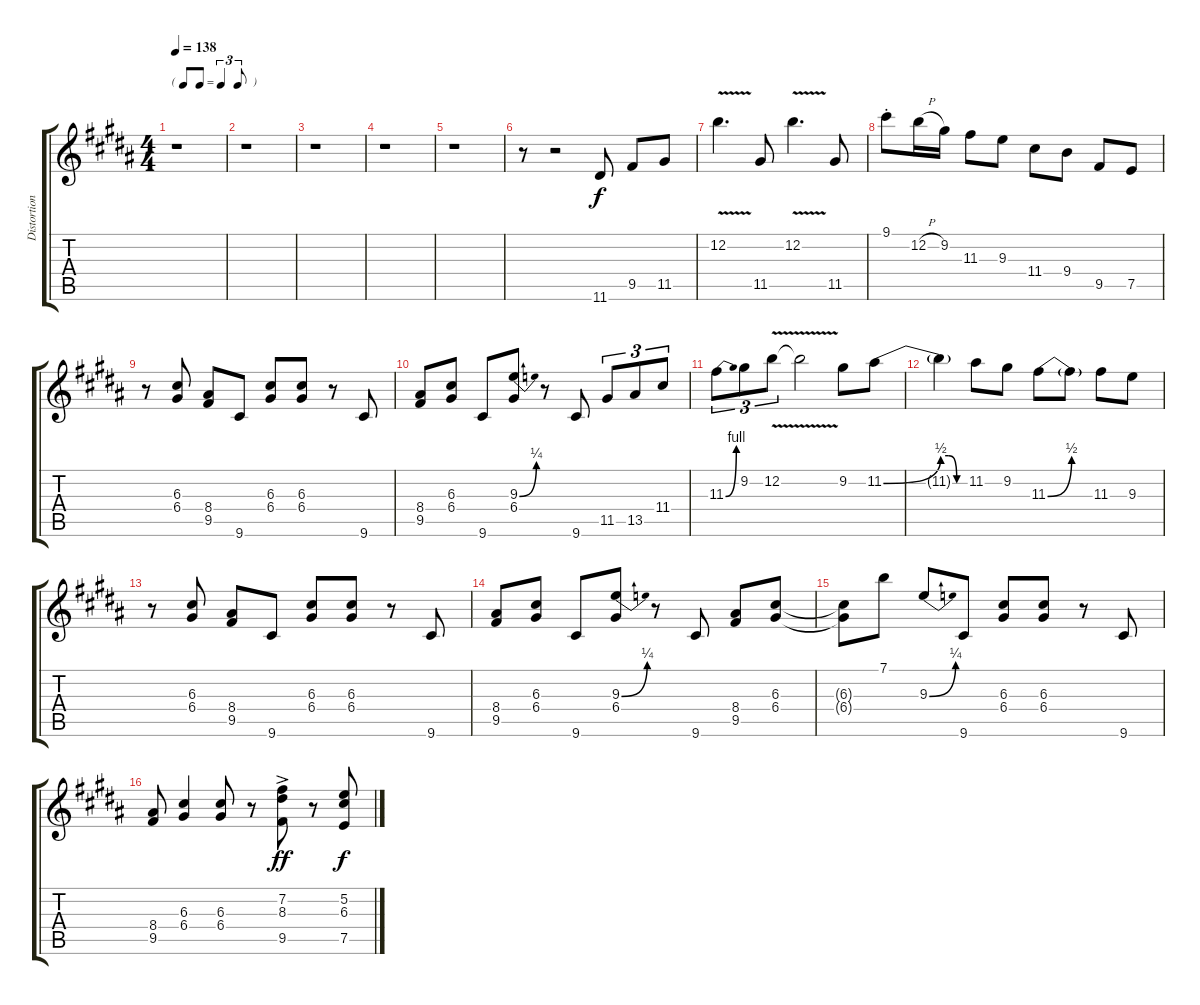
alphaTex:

\track ("Distortion" "Distortion") {instrument overdrivenguitar}
\staff {score tabs}
\tuning (E4 B3 G3 D3 A2 E2) {hide}
\ts (4 4)
\tf triplet8th
\tempo 138
\clef g2
\ks b
r.1{dy f} |
\ks g#minor
r.1 |
r.1 |
r.1 |
\ks b
r.1 |
\ks g#minor
r.8 r.2 11.6.8 9.5.8 11.5.8 |
12.2{v}.4{d} 11.5.8 12.2{v}.4{d} 11.5.8 |
9.1{st}.8 12.2{h}.16 9.2.16 11.3.8 9.3.8 11.4.8 9.4.8 9.5.8 7.5.8 |
\ks b
r.8 (6.3 6.4).8 (8.4 9.5).8 9.6.8 (6.3 6.4).8 (6.3 6.4).8 r.8 9.6.8 |
\ks g#minor
(8.4 9.5).8 (6.3 6.4).8 9.6.8 (9.3{be (bend 0 0 60 1)} 6.4).8 r.8 9.6.8 11.5.8{tu (3 2)} 13.5.8{tu (3 2)} 11.4.8{tu (3 2)} |
11.3{be (bend 0 0 60 4)}.8{tu (3 2)} 9.2.8{tu (3 2)} 12.2{v}.8{tu (3 2)} 12.2{v t}.2 9.2.8 11.2{be (bend 0 0 60 2)}.8 |
11.2{be (custom 0 2 20 2 40 0 60 0) t}.4 11.2.8 9.2.8 11.3{be (bend 0 0 60 2)}.8 11.3{be (hold 40 0 60 0) t}.8 11.3.8 9.3.8 |
\ks b
r.8 (6.3 6.4).8 (8.4 9.5).8 9.6.8 (6.3 6.4).8 (6.3 6.4).8 r.8 9.6.8 |
\ks g#minor
(8.4 9.5).8 (6.3 6.4).8 9.6.8 (9.3{be (bend 0 0 60 1)} 6.4).8 r.8 9.6.8 (8.4 9.5).8 (6.3 6.4).8 |
(6.3{t} 6.4{t}).8 7.1.8 9.3{be (bend 0 0 60 1)}.8 9.6.8 (6.3 6.4).8 (6.3 6.4).8 r.8 9.6.8 |
(8.4 9.5).8 (6.3 6.4).4 (6.3 6.4).8 r.8 (7.2{ac} 8.3{ac} 9.5{ac}).8{dy ff} r.8 (5.2 6.3 7.5).8{dy f}
